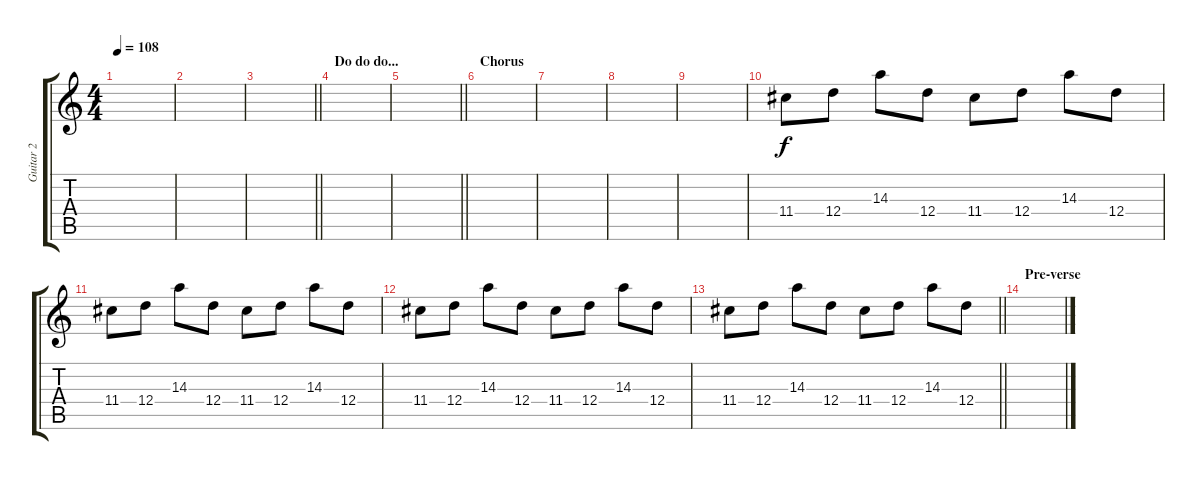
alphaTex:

\track ("Guitar 2" "Guitar 2") {instrument electricguitarclean}
\staff {score tabs}
\tuning (E4 B3 G3 D3 A2 D2) {hide}
\ts (4 4)
\tempo 108
\clef g2
\ks c
|
|
\barLineRight lightlight
|
\section ("" "Do do do...")
|
\barLineRight lightlight
|
\section ("" "Chorus")
|
|
|
|
11.4.8{instrument overdrivenguitar} 12.4.8 14.3.8 12.4.8 11.4.8 12.4.8 14.3.8 12.4.8 |
11.4.8 12.4.8 14.3.8 12.4.8 11.4.8 12.4.8 14.3.8 12.4.8 |
11.4.8 12.4.8 14.3.8 12.4.8 11.4.8 12.4.8 14.3.8 12.4.8 |
\barLineRight lightlight
11.4.8 12.4.8 14.3.8 12.4.8 11.4.8 12.4.8 14.3.8 12.4.8 |
\section ("" "Pre-verse")
